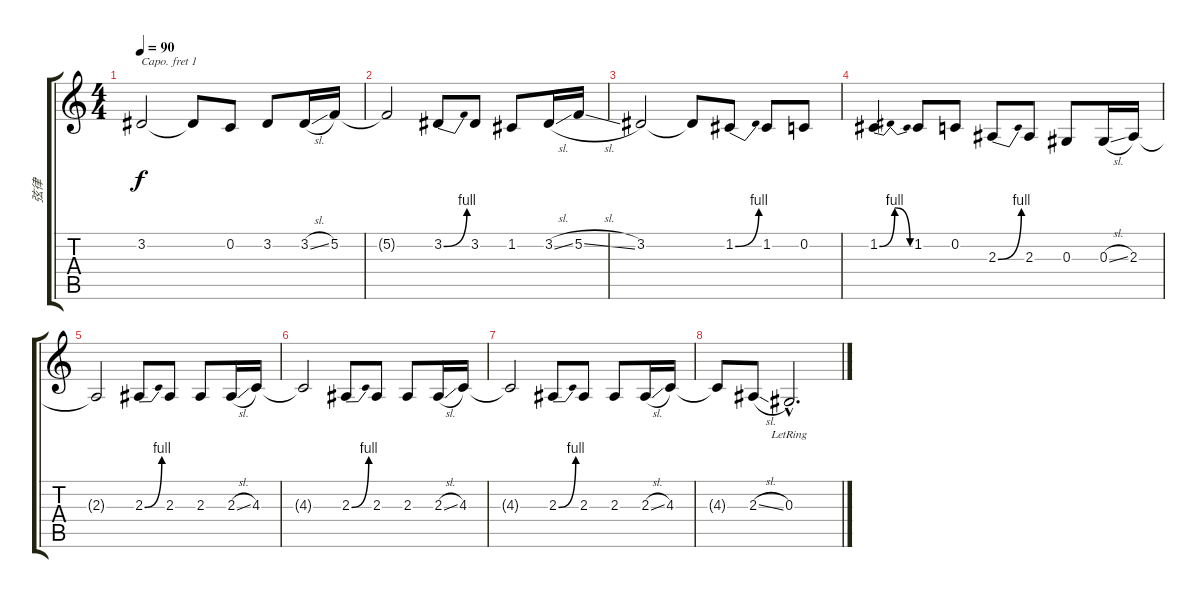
\track ("弦律" "弦律") {instrument flute}
\staff {score tabs}
\capo 1
\tuning (E4 B3 G3 D3 A2 E2) {hide}
\ts (4 4)
\tempo 90
\clef g2
\ks c
3.2{t}.2{dy f} 3.2{t}.8 0.2.8 3.2.8 3.2{sl}.16 5.2.16 |
5.2{t}.2 3.2{be (bend 0 0 60 4)}.8 3.2.8 1.2.8 3.2{sl}.16 5.2{sl}.16 |
3.2.2 3.2{t}.8 1.2{be (bend 0 0 60 4)}.8 1.2.8 0.2.8 |
1.2{be (bendrelease 0 0 30 4 30 4 60 0)}.4 1.2.8 0.2.8 2.3{be (bend 0 0 60 4)}.8 2.3.8 0.3.8 0.3{sl}.16 2.3.16 |
2.3{t}.2 2.3{be (bend 0 0 60 4)}.8 2.3.8 2.3.8 2.3{sl}.16 4.3.16 |
4.3{t}.2 2.3{be (bend 0 0 60 4)}.8 2.3.8 2.3.8 2.3{sl}.16 4.3.16 |
4.3{t}.2 2.3{be (bend 0 0 60 4)}.8 2.3.8 2.3.8 2.3{sl}.16 4.3.16 |
4.3{t}.8 2.3{sl}.8 0.3{hac lr}.2{d}
